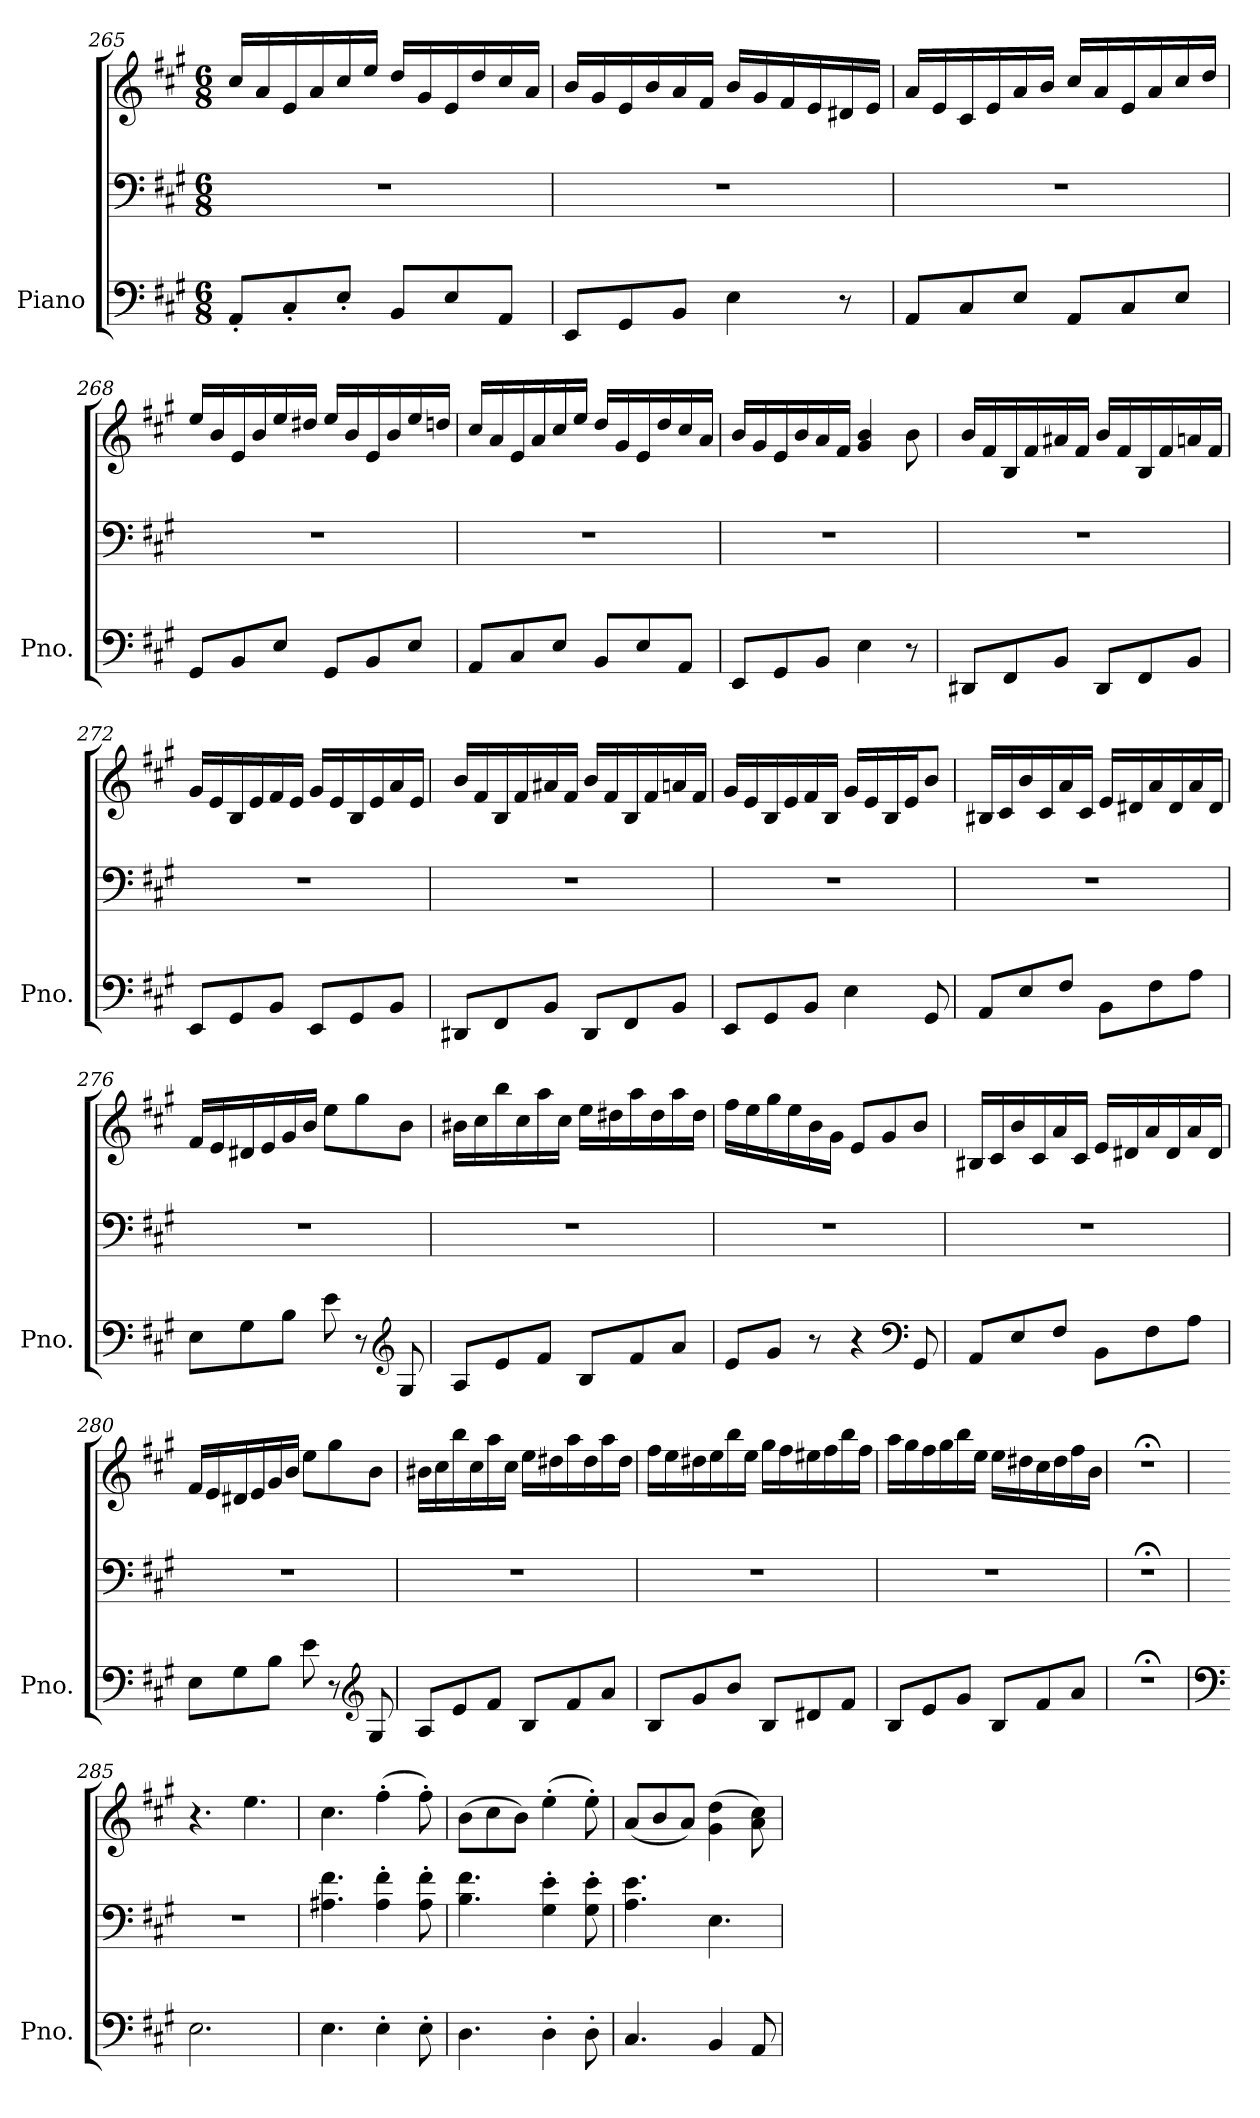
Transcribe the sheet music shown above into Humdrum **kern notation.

**kern	**kern	**kern
*part1	*part1	*part1
*staff3	*staff2	*staff1
*I"Piano	*	*
*I'Pno.	*	*
*clefF4	*clefF4	*clefG2
*k[f#c#g#]	*k[f#c#g#]	*k[f#c#g#]
*M6/8	*M6/8	*M6/8
=265	=265	=265
8AA'/L	2.r	16cc#/LL
.	.	16a/
8C#'/	.	16e/
.	.	16a/
8E'/J	.	16cc#/
.	.	16ee/JJ
8BB/L	.	16dd/LL
.	.	16g#/
8E/	.	16e/
.	.	16dd/
8AA/J	.	16cc#/
.	.	16a/JJ
=266	=266	=266
8EE/L	2.r	16b/LL
.	.	16g#/
8GG#/	.	16e/
.	.	16b/
8BB/J	.	16a/
.	.	16f#/JJ
4E\	.	16b/LL
.	.	16g#/
.	.	16f#/
.	.	16e/
8r	.	16d#X/
.	.	16e/JJ
=267	=267	=267
8AA/L	2.r	16a/LL
.	.	16e/
8C#/	.	16c#/
.	.	16e/
8E/J	.	16a/
.	.	16b/JJ
8AA/L	.	16cc#/LL
.	.	16a/
8C#/	.	16e/
.	.	16a/
8E/J	.	16cc#/
.	.	16dd/JJ
=268	=268	=268
8GG#/L	2.r	16ee/LL
.	.	16b/
8BB/	.	16e/
.	.	16b/
8E/J	.	16ee/
.	.	16dd#X/JJ
8GG#/L	.	16ee/LL
.	.	16b/
8BB/	.	16e/
.	.	16b/
8E/J	.	16ee/
.	.	16ddn/JJ
=269	=269	=269
8AA/L	2.r	16cc#/LL
.	.	16a/
8C#/	.	16e/
.	.	16a/
8E/J	.	16cc#/
.	.	16ee/JJ
8BB/L	.	16dd/LL
.	.	16g#/
8E/	.	16e/
.	.	16dd/
8AA/J	.	16cc#/
.	.	16a/JJ
=270	=270	=270
8EE/L	2.r	16b/LL
.	.	16g#/
8GG#/	.	16e/
.	.	16b/
8BB/J	.	16a/
.	.	16f#/JJ
4E\	.	4g#/ 4b/
8r	.	8b\
=271	=271	=271
8DD#X/L	2.r	16b/LL
.	.	16f#/
8FF#/	.	16B/
.	.	16f#/
8BB/J	.	16a#X/
.	.	16f#/JJ
8DD#/L	.	16b/LL
.	.	16f#/
8FF#/	.	16B/
.	.	16f#/
8BB/J	.	16an/
.	.	16f#/JJ
=272	=272	=272
8EE/L	2.r	16g#/LL
.	.	16e/
8GG#/	.	16B/
.	.	16e/
8BB/J	.	16f#/
.	.	16e/JJ
8EE/L	.	16g#/LL
.	.	16e/
8GG#/	.	16B/
.	.	16e/
8BB/J	.	16a/
.	.	16e/JJ
=273	=273	=273
8DD#X/L	2.r	16b/LL
.	.	16f#/
8FF#/	.	16B/
.	.	16f#/
8BB/J	.	16a#X/
.	.	16f#/JJ
8DD#/L	.	16b/LL
.	.	16f#/
8FF#/	.	16B/
.	.	16f#/
8BB/J	.	16an/
.	.	16f#/JJ
=274	=274	=274
8EE/L	2.r	16g#/LL
.	.	16e/
8GG#/	.	16B/
.	.	16e/
8BB/J	.	16f#/
.	.	16B/JJ
4E\	.	16g#/LL
.	.	16e/
.	.	16B/
.	.	16e/J
8GG#/	.	8b/J
=275	=275	=275
8AA/L	2.r	16B#X/LL
.	.	16c#/
8E/	.	16b/
.	.	16c#/
8F#/J	.	16a/
.	.	16c#/JJ
8BB\L	.	16e/LL
.	.	16d#X/
8F#\	.	16a/
.	.	16d#/
8A\J	.	16a/
.	.	16d#/JJ
=276	=276	=276
8E\L	2.r	16f#/LL
.	.	16e/
8G#\	.	16d#X/
.	.	16e/
8B\J	.	16g#/
.	.	16b/JJ
8e\	.	8ee\L
8r	.	8gg#\
*clefG2	*	*
8G#/	.	8b\J
=277	=277	=277
8A/L	2.r	16b#X\LL
.	.	16cc#\
8e/	.	16bb\
.	.	16cc#\
8f#/J	.	16aa\
.	.	16cc#\JJ
8B/L	.	16ee\LL
.	.	16dd#X\
8f#/	.	16aa\
.	.	16dd#\
8a/J	.	16aa\
.	.	16dd#\JJ
=278	=278	=278
8e/L	2.r	16ff#\LL
.	.	16ee\
8g#/J	.	16gg#\
.	.	16ee\
8r	.	16b\
.	.	16g#\JJ
4r	.	8e/L
.	.	8g#/
*clefF4	*	*
8GG#/	.	8b/J
=279	=279	=279
8AA/L	2.r	16B#X/LL
.	.	16c#/
8E/	.	16b/
.	.	16c#/
8F#/J	.	16a/
.	.	16c#/JJ
8BB\L	.	16e/LL
.	.	16d#X/
8F#\	.	16a/
.	.	16d#/
8A\J	.	16a/
.	.	16d#/JJ
=280	=280	=280
8E\L	2.r	16f#/LL
.	.	16e/
8G#\	.	16d#X/
.	.	16e/
8B\J	.	16g#/
.	.	16b/JJ
8e\	.	8ee\L
8r	.	8gg#\
*clefG2	*	*
8G#/	.	8b\J
=281	=281	=281
8A/L	2.r	16b#X\LL
.	.	16cc#\
8e/	.	16bb\
.	.	16cc#\
8f#/J	.	16aa\
.	.	16cc#\JJ
8B/L	.	16ee\LL
.	.	16dd#X\
8f#/	.	16aa\
.	.	16dd#\
8a/J	.	16aa\
.	.	16dd#\JJ
=282	=282	=282
8B/L	2.r	16ff#\LL
.	.	16ee\
8g#/	.	16dd#X\
.	.	16ee\
8b/J	.	16bb\
.	.	16ee\JJ
8B/L	.	16gg#\LL
.	.	16ff#\
8d#X/	.	16ee#X\
.	.	16ff#\
8f#/J	.	16bb\
.	.	16ff#\JJ
=283	=283	=283
8B/L	2.r	16aa\LL
.	.	16gg#\
8e/	.	16ff#\
.	.	16gg#\
8g#/J	.	16bb\
.	.	16ee\JJ
8B/L	.	16ee\LL
.	.	16dd#X\
8f#/	.	16cc#\
.	.	16dd#\
8a/J	.	16ff#\
.	.	16b\JJ
=284	=284	=284
2.r;<	2.r;<	2.r;<
=285	=285	=285
*clefF4	*	*
2.E\	2.r	4.r
.	.	4.ee\
=286	=286	=286
4.E\	4.A#X\ 4.f#\	4.cc#\
4E'\	4A#\' 4f#\'	(>4ff#'\
8E'\	8A#\' 8f#\'	8ff#'\)
=287	=287	=287
4.D\	4.B\ 4.f#\	(>8b\L
.	.	8cc#\
.	.	8b\J)
4D'\	4G#\' 4e\'	(>4ee'\
8D'\	8G#\' 8e\'	8ee'\)
=288	=288	=288
4.C#/	4.A\ 4.e\	(<8a/L
.	.	8b/
.	.	8a/J)
4BB/	4.E\	(>4g#\ 4dd\
8AA/	.	8a\ 8cc#\)
=	=	=
*-	*-	*-
